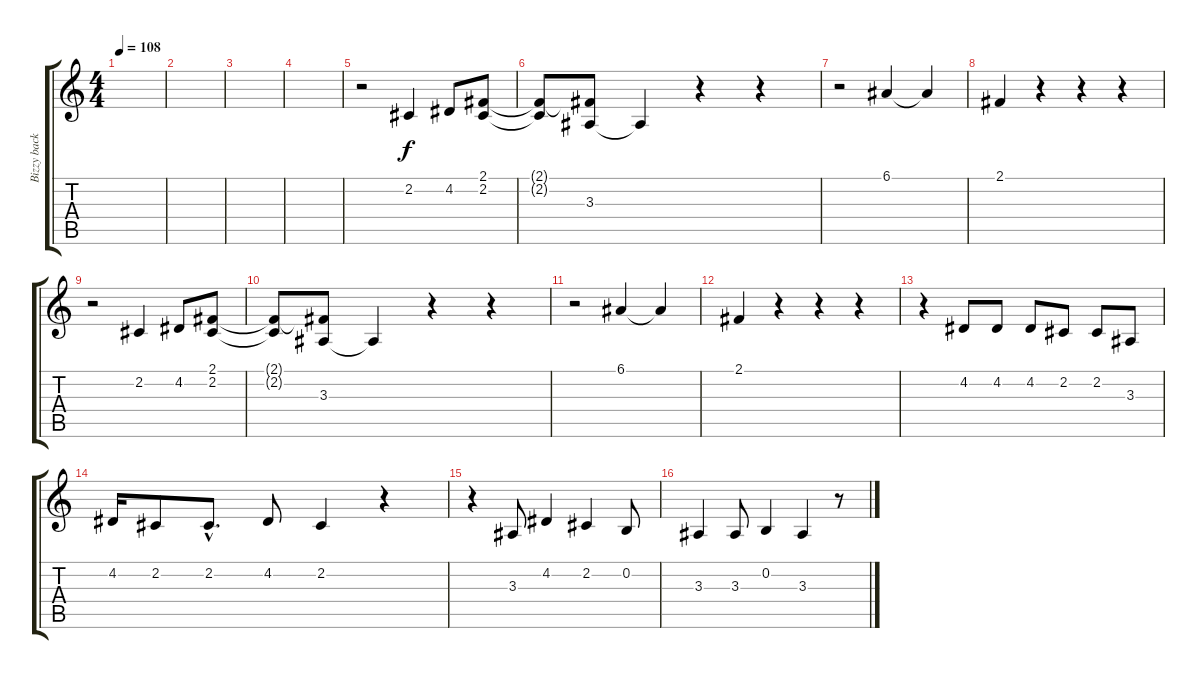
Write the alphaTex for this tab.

\track ("Bizzy backvocals" "Bizzy back") {instrument oboe}
\staff {score tabs}
\tuning (E4 B3 G3 D3 A2 E2) {hide}
\ts (4 4)
\tempo 108
\clef g2
\ks c
|
|
|
|
r.2 2.2.4 4.2.8 (2.1 2.2).8 |
(2.1{t} 2.2{t}).8 (2.1{t} 3.3).8 3.3{t}.4 r.4 r.4 |
r.2 6.1.4 6.1{t}.4 |
2.1.4 r.4 r.4 r.4 |
r.2 2.2.4 4.2.8 (2.1 2.2).8 |
(2.1{t} 2.2{t}).8 (2.1{t} 3.3).8 3.3{t}.4 r.4 r.4 |
r.2 6.1.4 6.1{t}.4 |
2.1.4 r.4 r.4 r.4 |
r.4 4.2.8 4.2.8 4.2.8 2.2.8 2.2.8 3.3.8 |
4.2.16 2.2.8 2.2{hac}.8{d} 4.2.8 2.2.4 r.4 |
r.4 3.3.8 4.2.4 2.2.4 0.2.8 |
3.3.4 3.3.8 0.2.4 3.3.4 r.8
